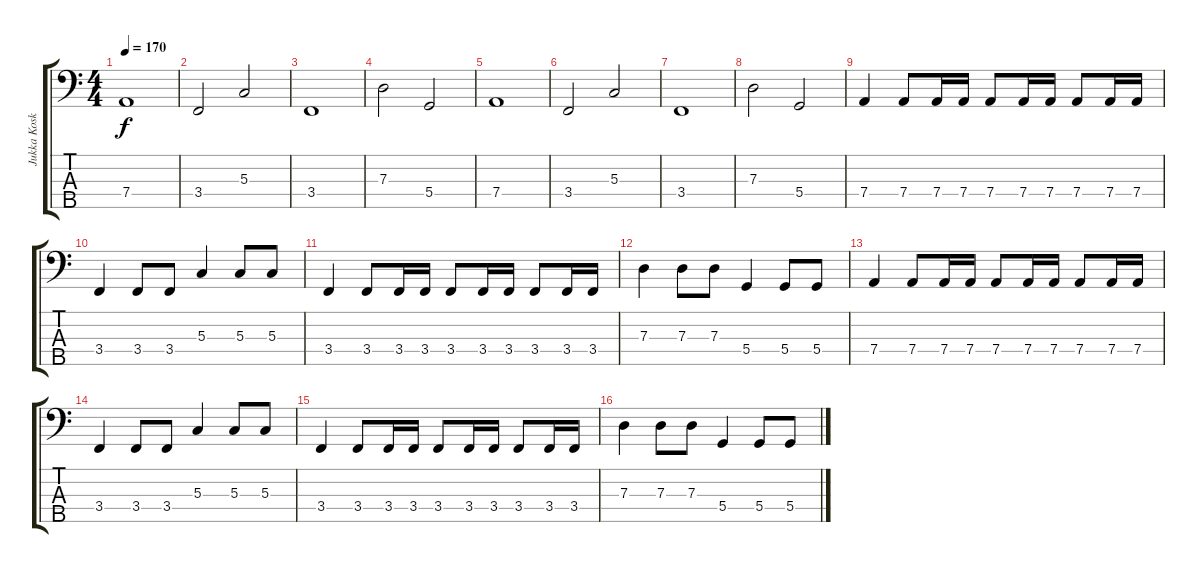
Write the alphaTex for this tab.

\track ("Jukka Koskinen" "Jukka Kosk") {instrument electricbasspick}
\staff {score tabs}
\tuning (F2 C2 G1 D1 A0) {hide}
\ts (4 4)
\tempo 170
\clef f4
\ks c
7.4.1{dy f} |
3.4.2 5.3.2 |
3.4.1 |
7.3.2 5.4.2 |
7.4.1 |
3.4.2 5.3.2 |
3.4.1 |
7.3.2 5.4.2 |
7.4.4 7.4.8 7.4.16 7.4.16 7.4.8 7.4.16 7.4.16 7.4.8 7.4.16 7.4.16 |
3.4.4 3.4.8 3.4.8 5.3.4 5.3.8 5.3.8 |
3.4.4 3.4.8 3.4.16 3.4.16 3.4.8 3.4.16 3.4.16 3.4.8 3.4.16 3.4.16 |
7.3.4 7.3.8 7.3.8 5.4.4 5.4.8 5.4.8 |
7.4.4 7.4.8 7.4.16 7.4.16 7.4.8 7.4.16 7.4.16 7.4.8 7.4.16 7.4.16 |
3.4.4 3.4.8 3.4.8 5.3.4 5.3.8 5.3.8 |
3.4.4 3.4.8 3.4.16 3.4.16 3.4.8 3.4.16 3.4.16 3.4.8 3.4.16 3.4.16 |
7.3.4 7.3.8 7.3.8 5.4.4 5.4.8 5.4.8
